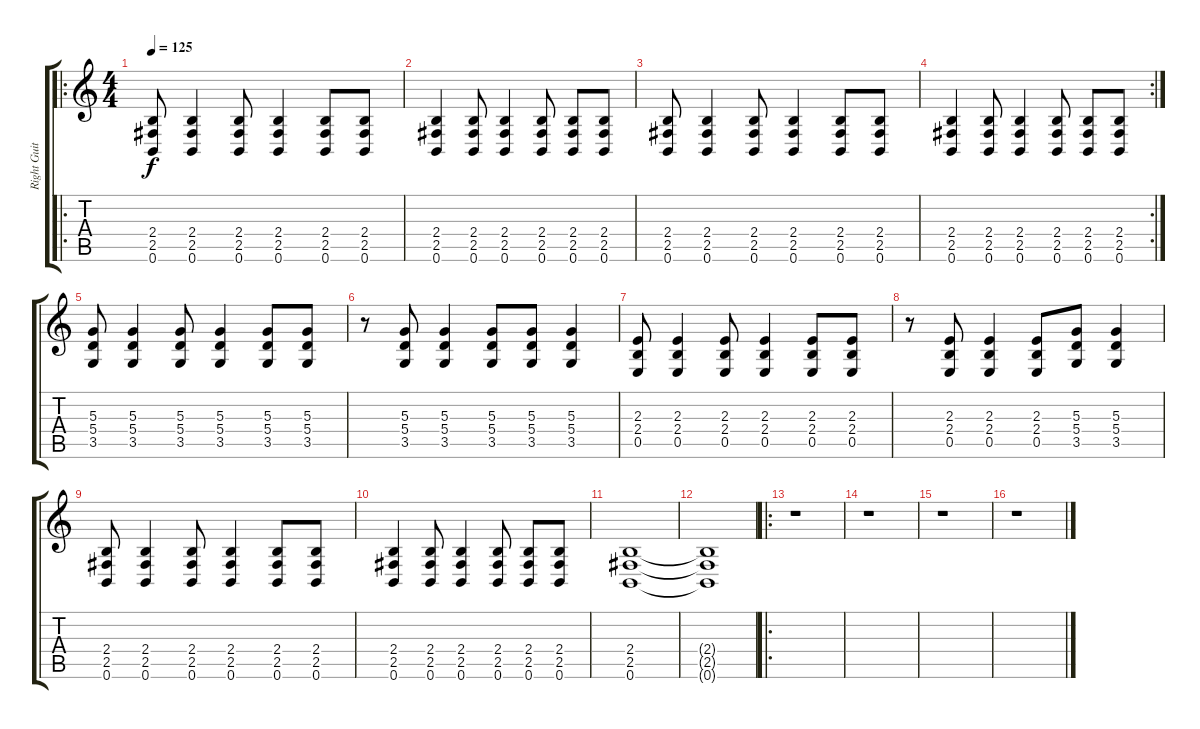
\track ("Right Guitar" "Right Guit") {instrument distortionguitar}
\staff {score tabs}
\tuning (B3 Gb3 D3 A2 E2 B1) {hide}
\ro
\ts (4 4)
\tempo 125
\clef g2
\ks c
(2.4 2.5 0.6).8{dy f} (2.4 2.5 0.6).4 (2.4 2.5 0.6).8 (2.4 2.5 0.6).4 (2.4 2.5 0.6).8 (2.4 2.5 0.6).8 |
(2.4 2.5 0.6).4 (2.4 2.5 0.6).8 (2.4 2.5 0.6).4 (2.4 2.5 0.6).8 (2.4 2.5 0.6).8 (2.4 2.5 0.6).8 |
(2.4 2.5 0.6).8 (2.4 2.5 0.6).4 (2.4 2.5 0.6).8 (2.4 2.5 0.6).4 (2.4 2.5 0.6).8 (2.4 2.5 0.6).8 |
\rc 2
(2.4 2.5 0.6).4 (2.4 2.5 0.6).8 (2.4 2.5 0.6).4 (2.4 2.5 0.6).8 (2.4 2.5 0.6).8 (2.4 2.5 0.6).8 |
(5.3 5.4 3.5).8 (5.3 5.4 3.5).4 (5.3 5.4 3.5).8 (5.3 5.4 3.5).4 (5.3 5.4 3.5).8 (5.3 5.4 3.5).8 |
r.8 (5.3 5.4 3.5).8 (5.3 5.4 3.5).4 (5.3 5.4 3.5).8 (5.3 5.4 3.5).8 (5.3 5.4 3.5).4 |
(2.3 2.4 0.5).8 (2.3 2.4 0.5).4 (2.3 2.4 0.5).8 (2.3 2.4 0.5).4 (2.3 2.4 0.5).8 (2.3 2.4 0.5).8 |
r.8 (2.3 2.4 0.5).8 (2.3 2.4 0.5).4 (2.3 2.4 0.5).8 (5.3 5.4 3.5).8 (5.3 5.4 3.5).4 |
(2.4 2.5 0.6).8 (2.4 2.5 0.6).4 (2.4 2.5 0.6).8 (2.4 2.5 0.6).4 (2.4 2.5 0.6).8 (2.4 2.5 0.6).8 |
(2.4 2.5 0.6).4 (2.4 2.5 0.6).8 (2.4 2.5 0.6).4 (2.4 2.5 0.6).8 (2.4 2.5 0.6).8 (2.4 2.5 0.6).8 |
(2.4 2.5 0.6).1 |
(2.4{t} 2.5{t} 0.6{t}).1{volume 0} |
\ro
r.1 |
r.1 |
r.1 |
r.1
